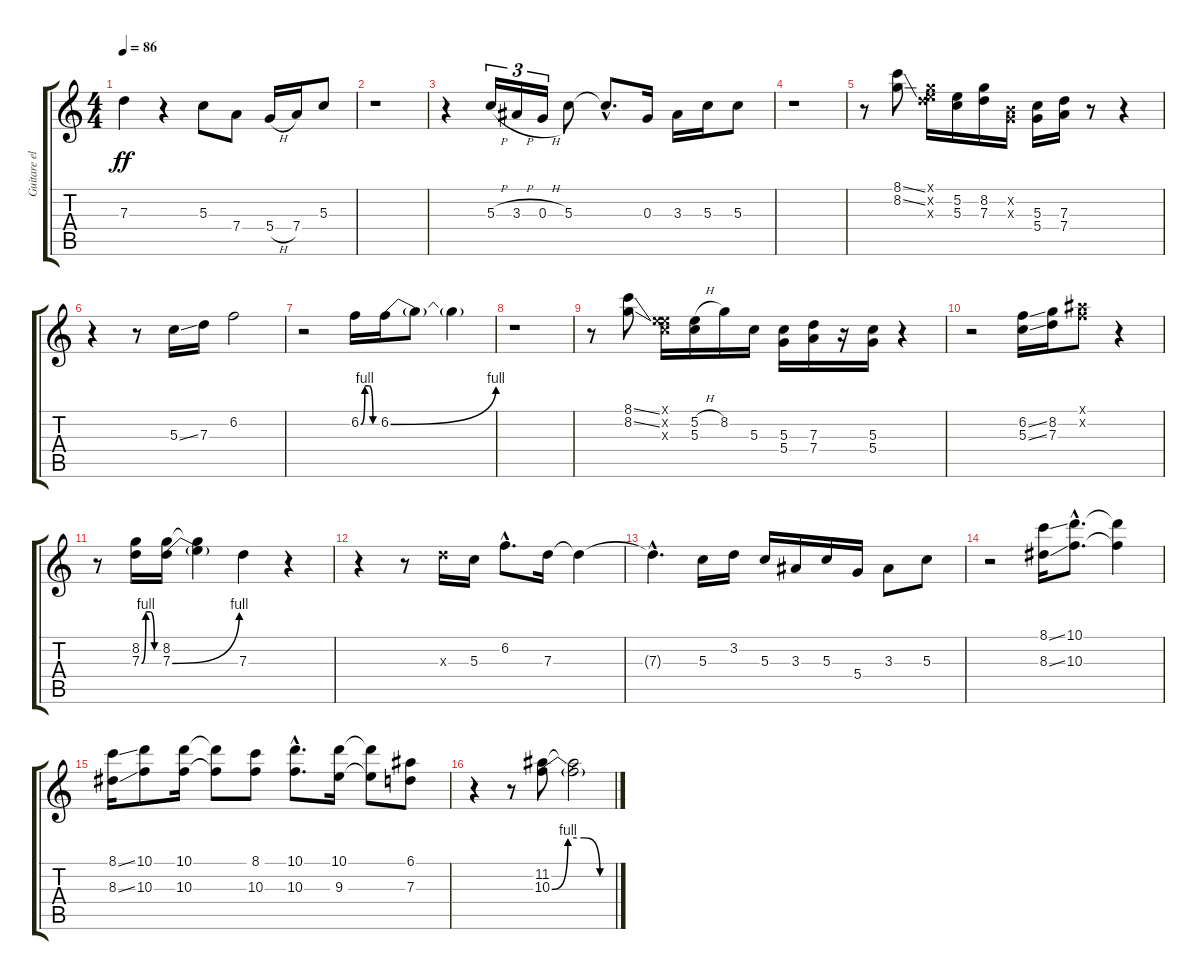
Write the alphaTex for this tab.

\track ("Guitare electrique 1" "Guitare el") {instrument electricguitarjazz}
\staff {score tabs}
\tuning (E4 B3 G3 D3 A2 E2) {hide}
\ts (4 4)
\tempo 86
\clef g2
\ks c
7.3{t}.4{dy ff} r.4 5.3.8 7.4.8 5.4{h}.16 7.4.16 5.3.8 |
r.1 |
r.4 5.3{h}.16{tu (3 2)} 3.3{h}.16{tu (3 2)} 0.3{h}.16{tu (3 2)} 5.3.8 5.3{hac t}.8{d} 0.3.16 3.3.16 5.3.16 5.3.8 |
r.1 |
r.8 (8.1{ss} 8.2{ss}).8 (0.1{x} 8.2{x} 7.3{x}).16 (5.2 5.3).16 (8.2 7.3).16 (0.2{x} 0.3{x}).16 (5.3 5.4).16 (7.3 7.4).16 r.8 r.4 |
r.4 r.8 5.3{ss}.16 7.3.16 6.2.2 |
r.2 6.2{be (custom 0 0 15 4 30 4 45 0 60 0)}.16 6.2{be (bend 0 0 60 4)}.16 6.2{t}.8 6.2{t}.4 |
r.1 |
r.8 (8.1{ss} 8.2{ss}).8 (0.1{x} 5.2{x} 5.3{x}).16 (5.2{h} 5.3).16 8.2.16 5.3.16 (5.3 5.4).16 (7.3 7.4).16 r.16 (5.3 5.4).16 r.4 |
r.2 (6.2{ss} 5.3{ss}).16 (8.2 7.3).16 (6.1{x} 6.2{x}).8 r.4 |
r.8 (8.2 7.3{be (custom 0 0 15 4 30 4 45 0 60 0)}).16 (8.2 7.3{be (bend 0 0 60 4)}).16 (8.2{t} 7.3{t}).4 7.3.4 r.4 |
r.4 r.8 7.3{x}.16 5.3.16 6.2{hac}.8{d} 7.3.16 7.3{t}.4 |
7.3{hac t}.4{d} 5.3.16 3.2.16 5.3.16 3.3.16 5.3.16 5.4.16 3.3.8 5.3.8 |
r.2 (8.1{ss} 8.3{ss}).16 (10.1{hac} 10.3{hac}).8{d} (10.1{t} 10.3{t}).4 |
(8.1{ss} 8.3{ss}).16 (10.1 10.3).8 (10.1 10.3).16 (10.1{t} 10.3{t}).8 (8.1 10.3).8 (10.1{hac} 10.3{hac}).8{d} (10.1 9.3).16 (10.1{t} 9.3{t}).8 (6.1 7.3).8 |
r.4 r.8 (11.2 10.3{be (custom 0 0 15 4 30 4 45 0 60 0)}).8 (11.2{t} 10.3{t}).2
